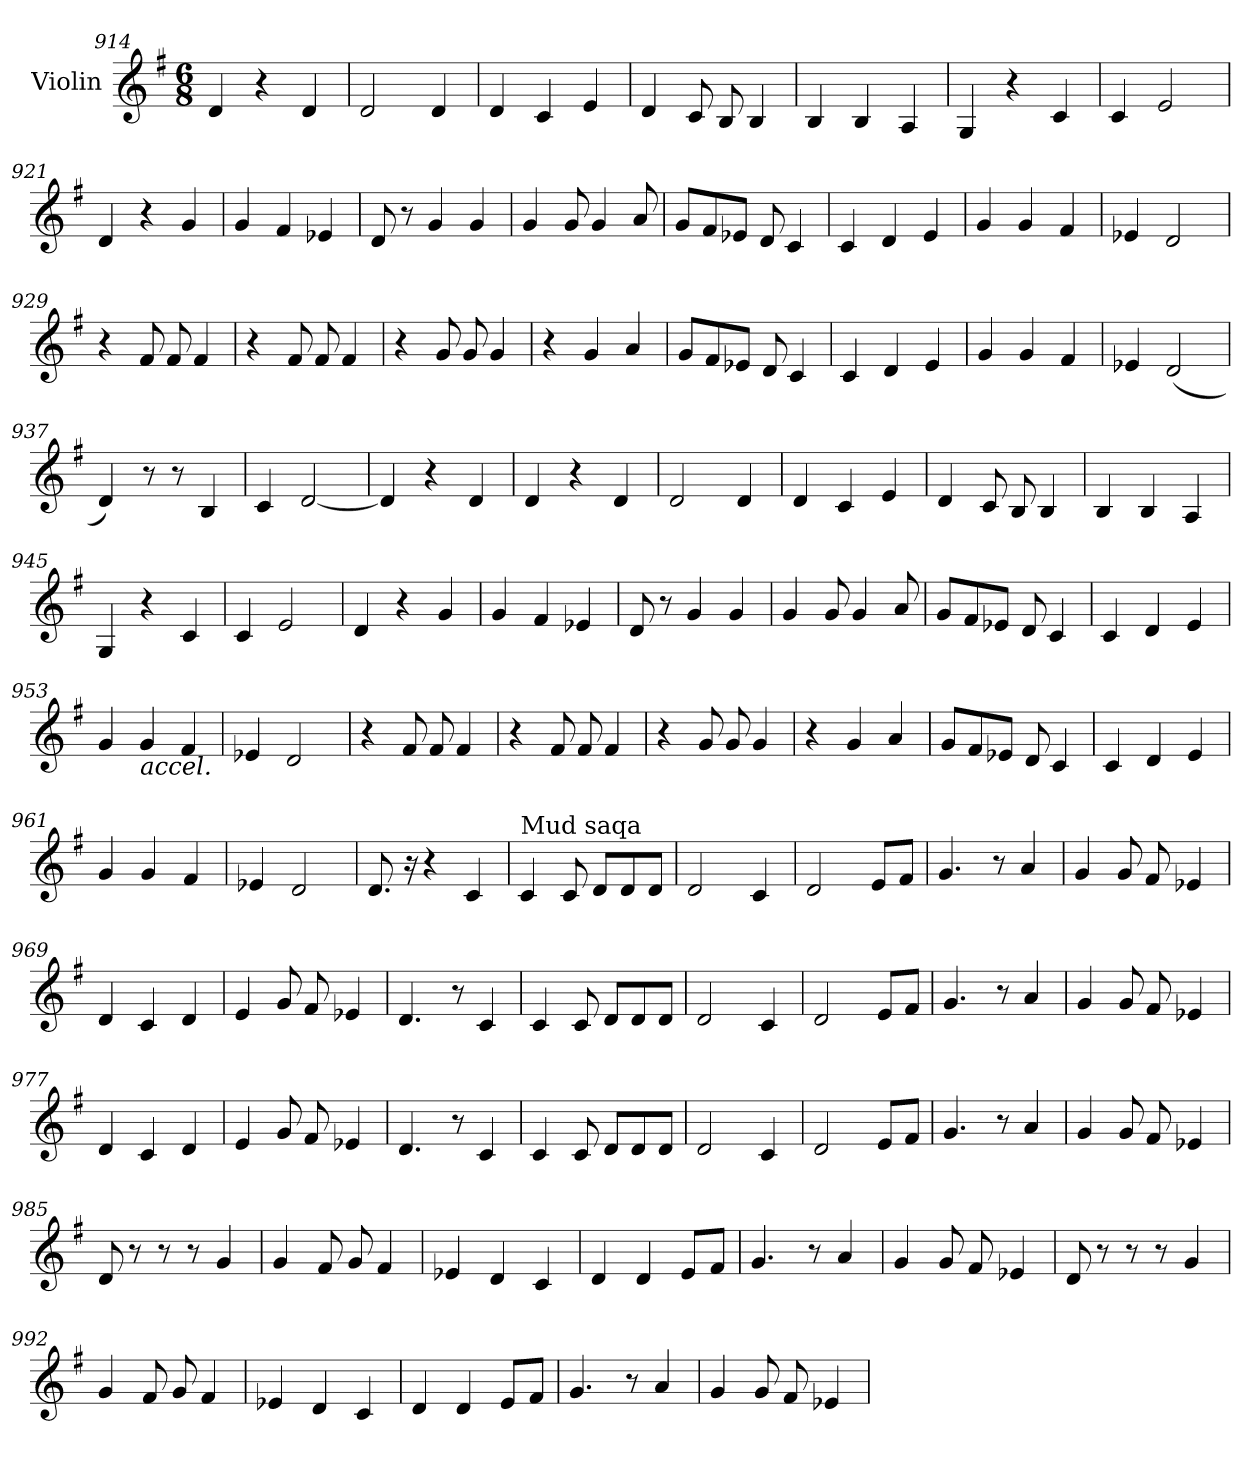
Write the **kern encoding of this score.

**kern
*part1
*staff1
*I"Violin
!!LO:LB:g=z
*clefG2
*k[f#]
*G:
*M6/8
=914
4d/
4r
4d/
=915
2d/
4d/
=916
4d/
4c/
4e/
=917
4d/
8c/
8B/
4B/
=918
4B/
4B/
4A/
=919
4G/
4r
4c/
=920
4c/
2e/
!!LO:LB:g=z
=921
4d/
4r
4g/
=922
4g/
4f#/
4e-X/
=923
8d/
8r
4g/
4g/
=924
4g/
8g/
4g/
8a/
=925
8g/L
8f#/
8e-X/J
8d/
4c/
=926
4c/
4d/
4e/
!!LO:LB:g=z
=927
4g/
4g/
4f#/
=928
4e-X/
2d/
=929
4r
8f#/
8f#/
4f#/
=930
4r
8f#/
8f#/
4f#/
=931
4r
8g/
8g/
4g/
=932
4r
4g/
4a/
!!LO:LB:g=z
=933
8g/L
8f#/
8e-X/J
8d/
4c/
=934
4c/
4d/
4e/
=935
4g/
4g/
4f#/
=936
4e-X/
(<2d/
=937
4d/)
8r
8r
4B/
=938
4c/
[2d/
=939
4d/]
4r
4d/
!!LO:LB:g=z
=940
4d/
4r
4d/
=941
2d/
4d/
=942
4d/
4c/
4e/
=943
4d/
8c/
8B/
4B/
=944
4B/
4B/
4A/
=945
4G/
4r
4c/
=946
4c/
2e/
!!LO:PB:g=z
=947
4d/
4r
4g/
=948
4g/
4f#/
4e-X/
=949
8d/
8r
4g/
4g/
=950
4g/
8g/
4g/
8a/
=951
8g/L
8f#/
8e-X/J
8d/
4c/
=952
4c/
4d/
4e/
!!LO:LB:g=z
=953
4g/
!LO:TX:b:i:t=accel.
4g/
4f#/
=954
4e-X/
2d/
=955
4r
8f#/
8f#/
4f#/
=956
4r
8f#/
8f#/
4f#/
=957
4r
8g/
8g/
4g/
=958
4r
4g/
4a/
!!LO:LB:g=z
=959
8g/L
8f#/
8e-X/J
8d/
4c/
=960
4c/
4d/
4e/
=961
4g/
4g/
4f#/
=962
4e-X/
2d/
=963
*MM180
8.d/
16r
4r
4c/
=964
!LO:TX:a:t=Mud saqa
4c/
8c/
8d/L
8d/
8d/J
!!LO:LB:g=z
=965
2d/
4c/
=966
2d/
8e/L
8f#/J
=967
4.g/
8r
4a/
=968
4g/
8g/
8f#/
4e-X/
=969
4d/
4c/
4d/
=970
4e/
8g/
8f#/
4e-X/
=971
4.d/
8r
4c/
!!LO:LB:g=z
=972
4c/
8c/
8d/L
8d/
8d/J
=973
2d/
4c/
=974
2d/
8e/L
8f#/J
=975
4.g/
8r
4a/
=976
4g/
8g/
8f#/
4e-X/
=977
4d/
4c/
4d/
!!LO:LB:g=z
=978
4e/
8g/
8f#/
4e-X/
=979
4.d/
8r
4c/
=980
4c/
8c/
8d/L
8d/
8d/J
=981
2d/
4c/
=982
2d/
8e/L
8f#/J
=983
4.g/
8r
4a/
!!LO:LB:g=z
=984
4g/
8g/
8f#/
4e-X/
=985
8d/
8r
8r
8r
4g/
=986
4g/
8f#/
8g/
4f#/
=987
4e-X/
4d/
4c/
=988
4d/
4d/
8e/L
8f#/J
=989
4.g/
8r
4a/
!!LO:LB:g=z
=990
4g/
8g/
8f#/
4e-X/
=991
8d/
8r
8r
8r
4g/
=992
4g/
8f#/
8g/
4f#/
=993
4e-X/
4d/
4c/
=994
4d/
4d/
8e/L
8f#/J
=995
4.g/
8r
4a/
!!LO:PB:g=z
=996
4g/
8g/
8f#/
4e-X/
=
*-
